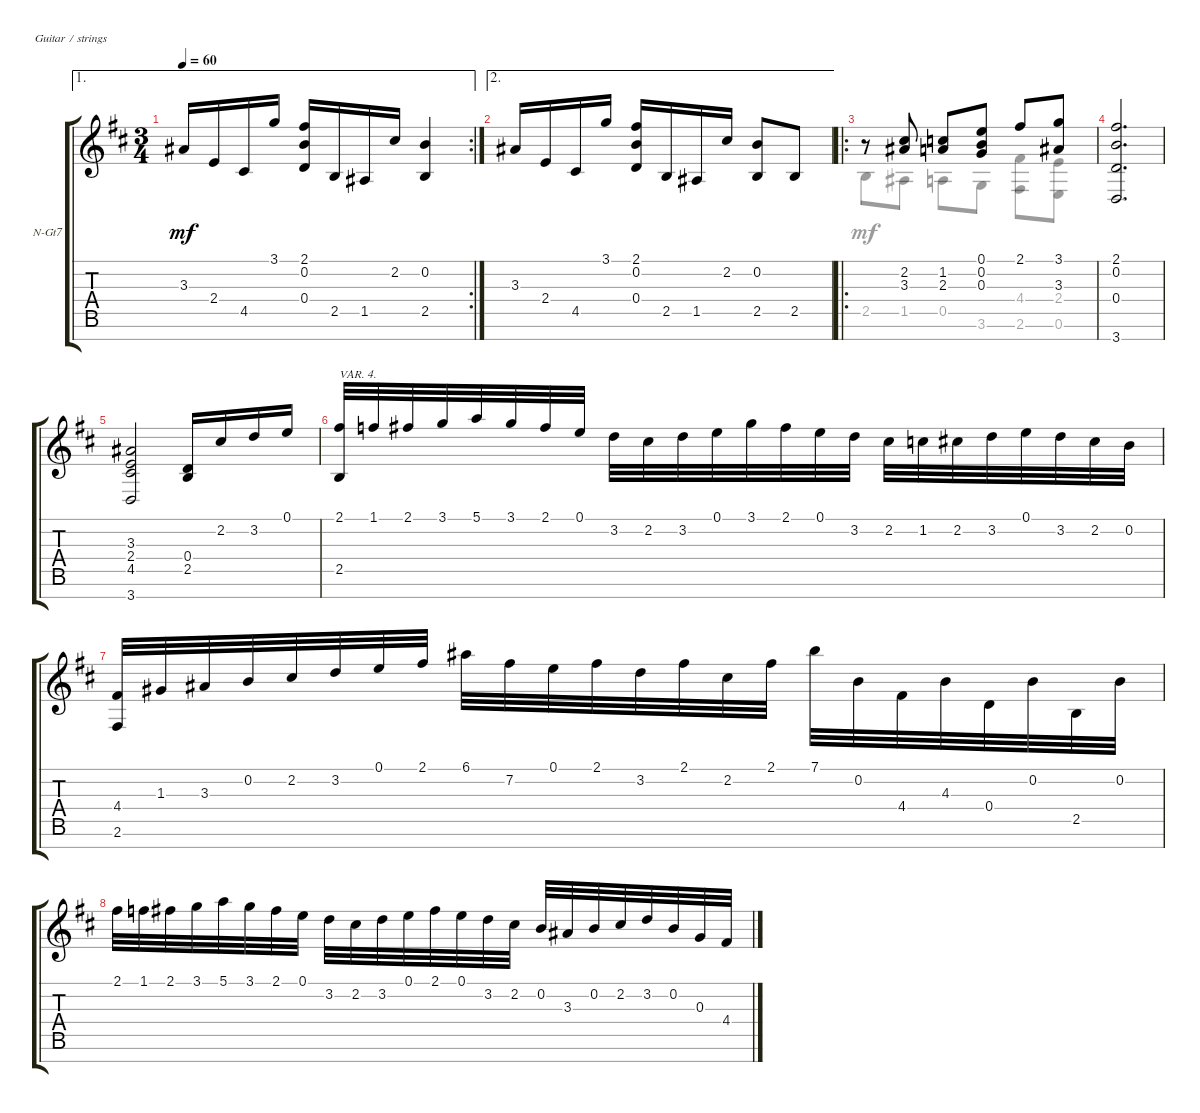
\defaultSystemsLayout 4
\bracketExtendMode groupsimilarinstruments
\firstSystemTrackNameOrientation horizontal
\otherSystemsTrackNameOrientation horizontal
\track ("Nylon Guitar" "N-Gt7") {instrument acousticguitarnylon}
\staff {score tabs}
\tuning (E4 B3 G3 D3 A2 E2 B1)
\voice
\ae 1
\rc 2
\ts (3 4)
\tempo 60
\clef g2
\ks d
3.3.16{dy mf} 2.4.16 4.5.16 3.1.16 (2.1 0.2 0.4).16 2.5.16 1.5.16 2.2.16 (0.2 2.5).4 |
\ae 2
3.3.16 2.4.16 4.5.16 3.1.16 (2.1 0.2 0.4).16 2.5.16 1.5.16 2.2.16 (0.2 2.5).8 2.5.8 |
\ro
r.8 (3.3 2.2).8 (2.3 1.2).8 (0.3 0.2 0.1).8 2.1.8 (3.3 3.1).8 |
(2.1 0.2 0.4 3.7).2{d} |
(3.3 2.4 4.5 3.7).2 (0.4 2.5).16 2.2.16 3.2.16 0.1.16 |
(2.1 2.5).32{txt "VAR. 4."} 1.1.32 2.1.32 3.1.32 5.1.32 3.1.32 2.1.32 0.1.32 3.2.32 2.2.32 3.2.32 0.1.32 3.1.32 2.1.32 0.1.32 3.2.32 2.2.32 1.2.32 2.2.32 3.2.32 0.1.32 3.2.32 2.2.32 0.2.32 |
(4.4 2.6).32 1.3.32 3.3.32 0.2.32 2.2.32 3.2.32 0.1.32 2.1.32 6.1.32 7.2.32 0.1.32 2.1.32 3.2.32 2.1.32 2.2.32 2.1.32 7.1.32 0.2.32 4.4.32 4.3.32 0.4.32 0.2.32 2.5.32 0.2.32 |
2.1.32 1.1.32 2.1.32 3.1.32 5.1.32 3.1.32 2.1.32 0.1.32 3.2.32 2.2.32 3.2.32 0.1.32 2.1.32 0.1.32 3.2.32 2.2.32 0.2.32 3.3.32 0.2.32 2.2.32 3.2.32 0.2.32 0.3.32 4.4.32
\voice
\clef g2
\ottava regular
\simile none
\ks d
|
|
2.5.8 1.5.8 0.5.8 3.6.8 (2.6 4.4).8 (0.6 2.4).8 |
|
|
|
|
